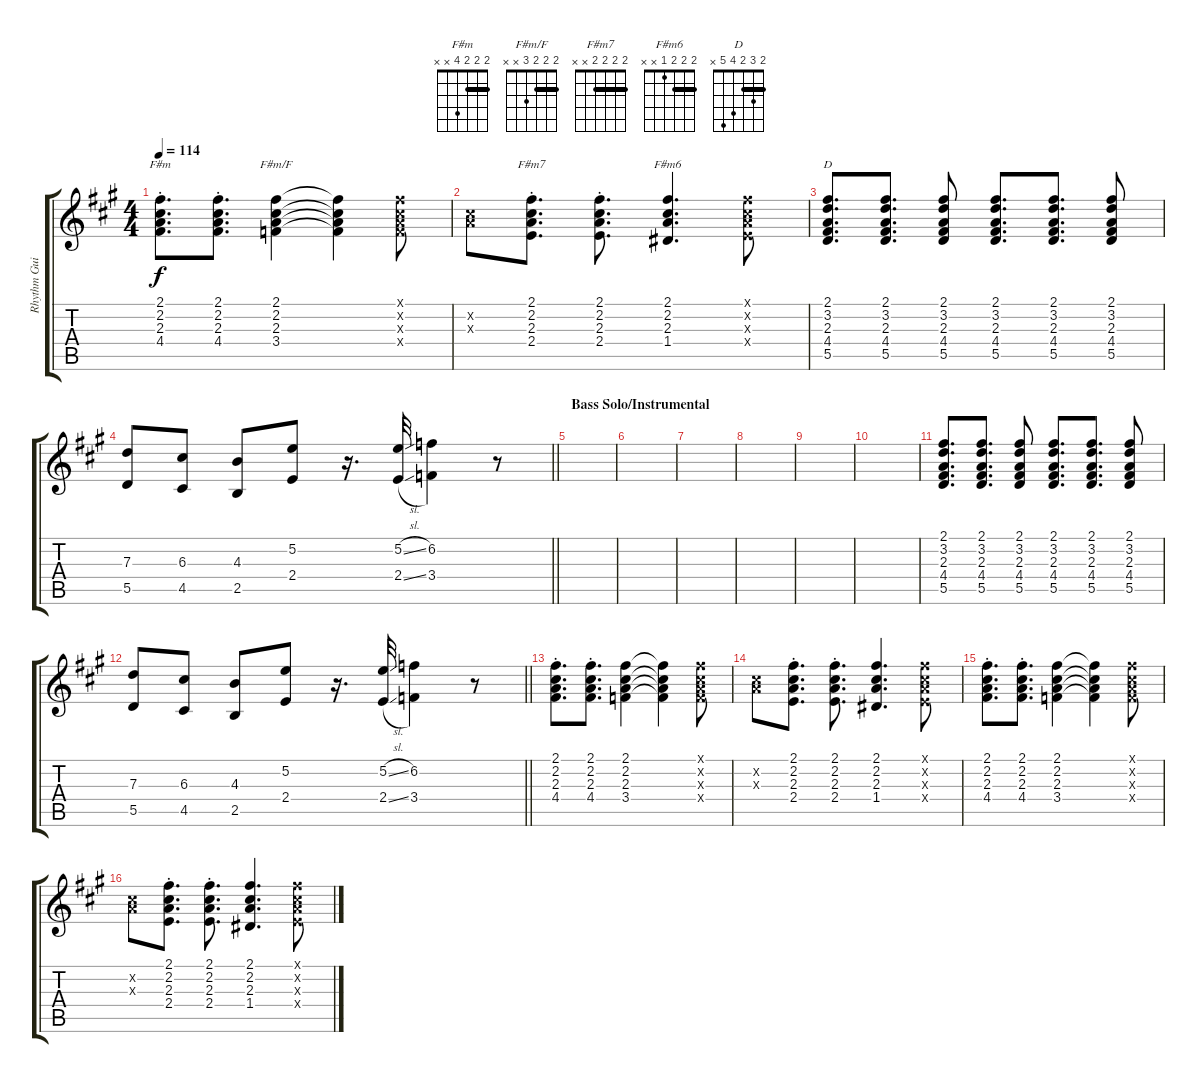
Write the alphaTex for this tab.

\track ("Rhythm Guitar" "Rhythm Gui") {instrument electricguitarjazz}
\staff {score tabs}
\tuning (E4 B3 G3 D3 A2 E2) {hide}
\chord ("F#m" 2 2 2 4 x x) {barre 2}
\chord ("F#m/F" 2 2 2 3 x x) {barre 2}
\chord ("F#m7" 2 2 2 2 x x) {barre 2}
\chord ("F#m6" 2 2 2 1 x x) {barre 2}
\chord ("D" 2 3 2 4 5 x) {barre 2}
\ts (4 4)
\tempo 114
\clef g2
\ks a
(2.1{st} 2.2{st} 2.3{st} 4.4{st}).8{d ch "F#m" dy f} (2.1{st} 2.2{st} 2.3{st} 4.4{st}).8{d} (2.1 2.2 2.3 3.4).4{ch "F#m/F"} (2.1{t} 2.2{t} 2.3{t} 3.4{t}).4 (2.1{x} 2.2{x} 2.3{x} 3.4{x}).8 |
(2.2{x} 2.3{x}).8 (2.1{st} 2.2{st} 2.3{st} 2.4{st}).8{d ch "F#m7"} (2.1{st} 2.2{st} 2.3{st} 2.4{st}).8{d} (2.1 2.2 2.3 1.4).4{d ch "F#m6"} (2.1{x} 2.2{x} 2.3{x} 2.4{x}).8 |
(2.1 3.2 2.3 4.4 5.5).8{d ch "D"} (2.1 3.2 2.3 4.4 5.5).8{d} (2.1 3.2 2.3 4.4 5.5).8 (2.1 3.2 2.3 4.4 5.5).8{d} (2.1 3.2 2.3 4.4 5.5).8{d} (2.1 3.2 2.3 4.4 5.5).8 |
\barLineRight lightlight
(7.3 5.5).8 (6.3 4.5).8 (4.3 2.5).8 (5.2 2.4).8 r.16{d} (5.2{sl} 2.4{sl}).32 (6.2 3.4).4 r.8 |
\section ("" "Bass Solo/Instrumental")
|
|
|
|
|
|
(2.1 3.2 2.3 4.4 5.5).8{d} (2.1 3.2 2.3 4.4 5.5).8{d} (2.1 3.2 2.3 4.4 5.5).8 (2.1 3.2 2.3 4.4 5.5).8{d} (2.1 3.2 2.3 4.4 5.5).8{d} (2.1 3.2 2.3 4.4 5.5).8 |
\barLineRight lightlight
(7.3 5.5).8 (6.3 4.5).8 (4.3 2.5).8 (5.2 2.4).8 r.16{d} (5.2{sl} 2.4{sl}).32 (6.2 3.4).4 r.8 |
(2.1{st} 2.2{st} 2.3{st} 4.4{st}).8{d} (2.1{st} 2.2{st} 2.3{st} 4.4{st}).8{d} (2.1 2.2 2.3 3.4).4 (2.1{t} 2.2{t} 2.3{t} 3.4{t}).4 (2.1{x} 2.2{x} 2.3{x} 3.4{x}).8 |
(2.2{x} 2.3{x}).8 (2.1{st} 2.2{st} 2.3{st} 2.4{st}).8{d} (2.1{st} 2.2{st} 2.3{st} 2.4{st}).8{d} (2.1 2.2 2.3 1.4).4{d} (2.1{x} 2.2{x} 2.3{x} 2.4{x}).8 |
(2.1{st} 2.2{st} 2.3{st} 4.4{st}).8{d} (2.1{st} 2.2{st} 2.3{st} 4.4{st}).8{d} (2.1 2.2 2.3 3.4).4 (2.1{t} 2.2{t} 2.3{t} 3.4{t}).4 (2.1{x} 2.2{x} 2.3{x} 3.4{x}).8 |
(2.2{x} 2.3{x}).8 (2.1{st} 2.2{st} 2.3{st} 2.4{st}).8{d} (2.1{st} 2.2{st} 2.3{st} 2.4{st}).8{d} (2.1 2.2 2.3 1.4).4{d} (2.1{x} 2.2{x} 2.3{x} 2.4{x}).8
